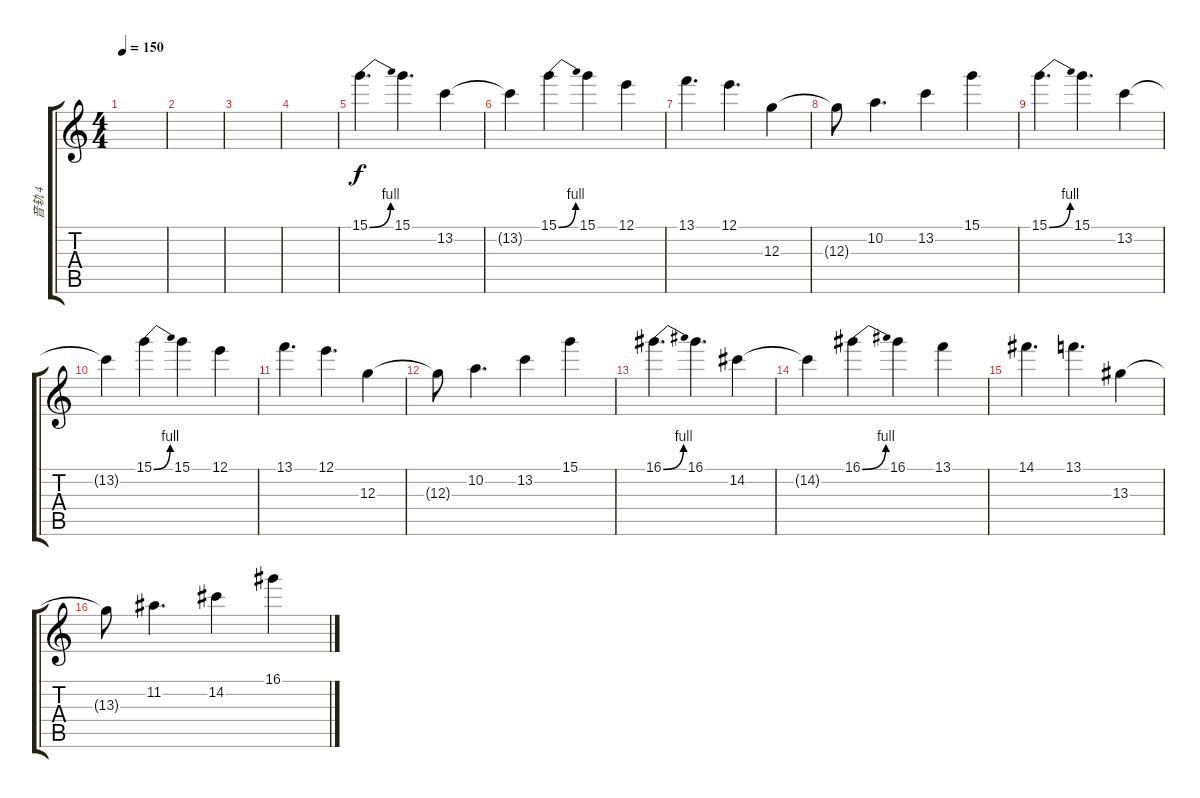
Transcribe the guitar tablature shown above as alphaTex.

\track ("音轨 4" "音轨 4") {instrument distortionguitar}
\staff {score tabs}
\tuning (E4 B3 G3 D3 A2 E2) {hide}
\ts (4 4)
\tempo 150
\clef g2
\ks c
|
|
|
|
15.1{be (bend 0 0 60 4)}.4{d} 15.1.4{d} 13.2.4 |
13.2{t}.4 15.1{be (bend 0 0 60 4)}.4 15.1.4 12.1.4 |
13.1.4{d} 12.1.4{d} 12.3.4 |
12.3{t}.8 10.2.4{d} 13.2.4 15.1.4 |
15.1{be (bend 0 0 60 4)}.4{d} 15.1.4{d} 13.2.4 |
13.2{t}.4 15.1{be (bend 0 0 60 4)}.4 15.1.4 12.1.4 |
13.1.4{d} 12.1.4{d} 12.3.4 |
12.3{t}.8 10.2.4{d} 13.2.4 15.1.4 |
16.1{be (bend 0 0 60 4)}.4{d} 16.1.4{d} 14.2.4 |
14.2{t}.4 16.1{be (bend 0 0 60 4)}.4 16.1.4 13.1.4 |
14.1.4{d} 13.1.4{d} 13.3.4 |
13.3{t}.8 11.2.4{d} 14.2.4 16.1.4
